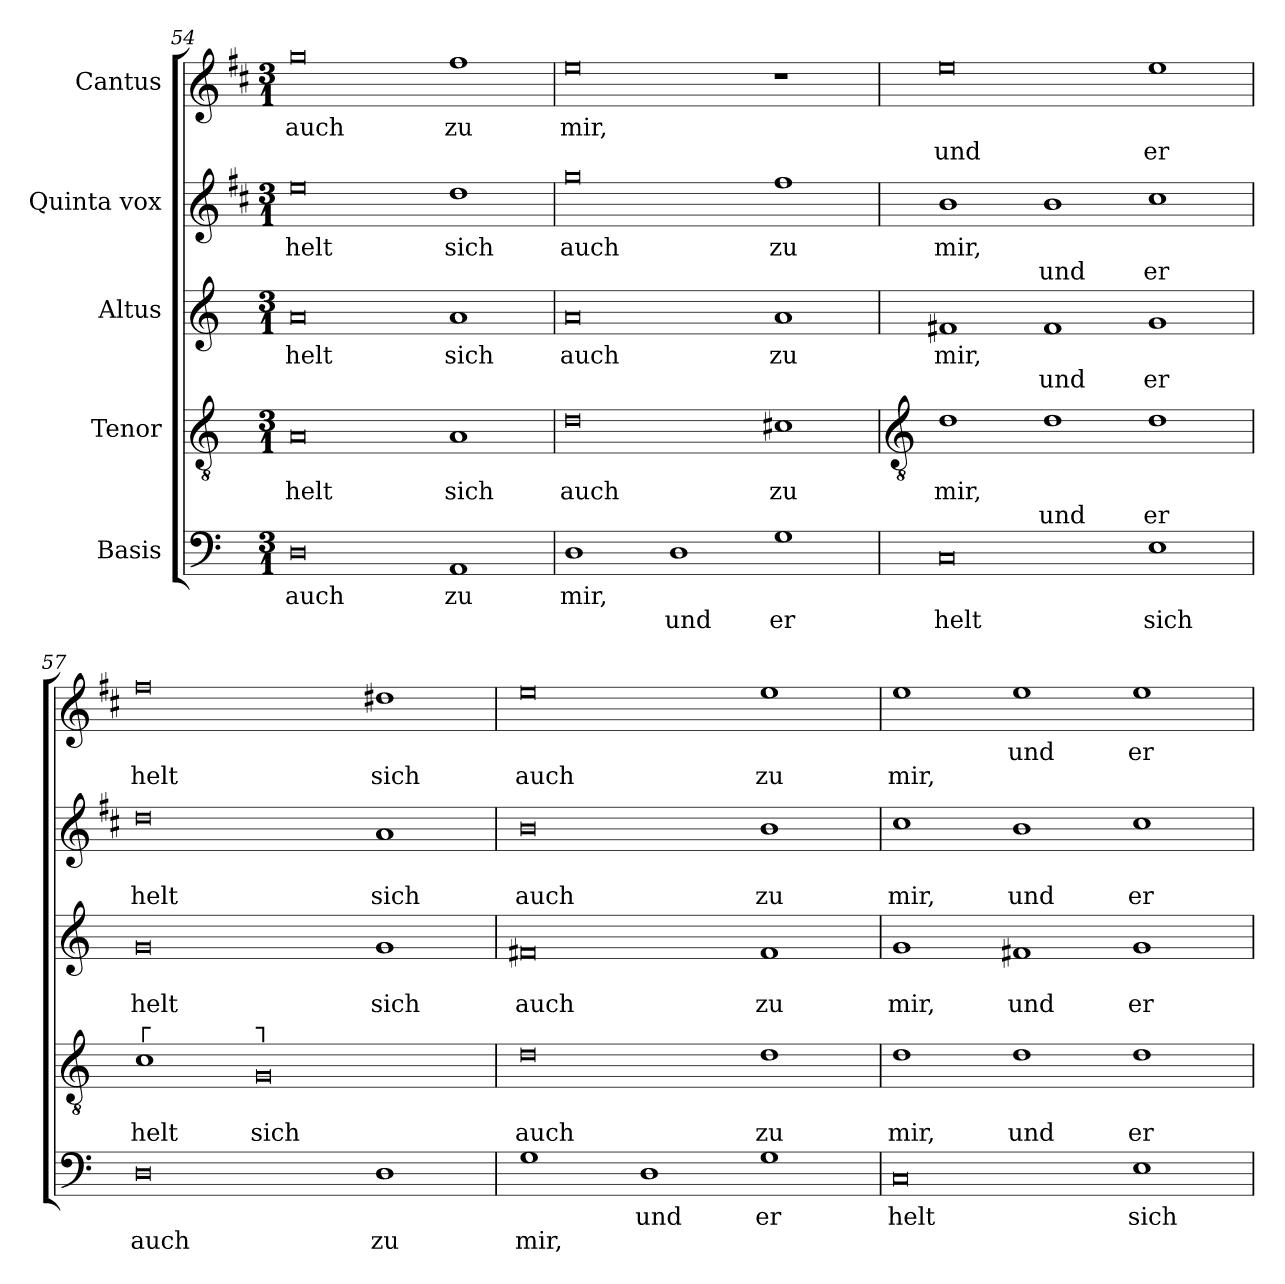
**kern	**text	**text	**kern	**text	**text	**kern	**text	**text	**kern	**text	**text	**kern	**text	**text
*part5	*part5	*part5	*part4	*part4	*part4	*part3	*part3	*part3	*part2	*part2	*part2	*part1	*part1	*part1
*staff5	*staff5	*staff5	*staff4	*staff4	*staff4	*staff3	*staff3	*staff3	*staff2	*staff2	*staff2	*staff1	*staff1	*staff1
*I"Basis	*	*	*I"Tenor	*	*	*I"Altus	*	*	*I"Quinta vox	*	*	*I"Cantus	*	*
*clefF4	*	*	*clefGv2	*	*	*clefG2	*	*	*clefG2	*	*	*clefG2	*	*
*	*	*	*	*	*	*	*	*	*ITrd1c2	*	*	*ITrd1c2	*	*
*k[]	*	*	*k[]	*	*	*k[]	*	*	*k[]	*	*	*k[]	*	*
*C:	*	*	*C:	*	*	*C:	*	*	*C:	*	*	*C:	*	*
*M3/1	*	*	*M3/1	*	*	*M3/1	*	*	*M3/1	*	*	*M3/1	*	*
=54	=54	=54	=54	=54	=54	=54	=54	=54	=54	=54	=54	=54	=54	=54
!	!LO:LY:b	!	!	!LO:LY:b	!	!	!LO:LY:b	!	!	!LO:LY:b	!	!	!LO:LY:b	!
0D	auch	.	0A	helt	.	0a	helt	.	0dd	helt	.	0ff	auch	.
!	!LO:LY:b	!	!	!LO:LY:b	!	!	!LO:LY:b	!	!	!LO:LY:b	!	!	!LO:LY:b	!
1AA	zu	.	1A	sich	.	1a	sich	.	1cc	sich	.	1ee	zu	.
!!LO:LB:g=z
=55	=55	=55	=55	=55	=55	=55	=55	=55	=55	=55	=55	=55	=55	=55
!	!LO:LY:b	!	!	!LO:LY:b	!	!	!LO:LY:b	!	!	!LO:LY:b	!	!	!LO:LY:b	!
1D	mir,	.	0d	auch	.	0a	auch	.	0ff	auch	.	0dd	mir,	.
!	!	!LO:LY:b	!	!	!	!	!	!	!	!	!	!	!	!
1D	.	und	.	.	.	.	.	.	.	.	.	.	.	.
!	!	!LO:LY:b	!	!LO:LY:b	!	!	!LO:LY:b	!	!	!LO:LY:b	!	!	!	!
1G	.	er	1c#X	zu	.	1a	zu	.	1ee	zu	.	1r	.	.
!!LO:LB:g=z
=56	=56	=56	=56	=56	=56	=56	=56	=56	=56	=56	=56	=56	=56	=56
*	*	*	*clefGv2	*	*	*	*	*	*	*	*	*	*	*
!	!	!LO:LY:b	!	!LO:LY:b	!	!	!LO:LY:b	!	!	!LO:LY:b	!	!	!	!LO:LY:b
0C	.	helt	1d	mir,	.	1f#X	mir,	.	1a	mir,	.	0dd	.	und
!	!	!	!	!	!LO:LY:b	!	!	!LO:LY:b	!	!	!LO:LY:b	!	!	!
.	.	.	1d	.	und	1f#	.	und	1a	.	und	.	.	.
!	!	!LO:LY:b	!	!	!LO:LY:b	!	!	!LO:LY:b	!	!	!LO:LY:b	!	!	!LO:LY:b
1E	.	sich	1d	.	er	1g	.	er	1b	.	er	1dd	.	er
=57	=57	=57	=57	=57	=57	=57	=57	=57	=57	=57	=57	=57	=57	=57
!	!	!	!LO:TX:a:t=┌	!	!	!	!	!	!	!	!	!	!	!
!	!	!LO:LY:b	!	!	!LO:LY:b	!	!	!LO:LY:b	!	!	!LO:LY:b	!	!	!LO:LY:b
0D	.	auch	1c	.	helt	0g	.	helt	0cc	.	helt	0ee	.	helt
!	!	!	!LO:TX:a:t=┐	!	!	!	!	!	!	!	!	!	!	!
!	!	!	!	!	!LO:LY:b	!	!	!	!	!	!	!	!	!
.	.	.	0G	.	sich	.	.	.	.	.	.	.	.	.
!	!	!LO:LY:b	!	!	!	!	!	!LO:LY:b	!	!	!LO:LY:b	!	!	!LO:LY:b
1D	.	zu	.	.	.	1g	.	sich	1g	.	sich	1cc#X	.	sich
=58	=58	=58	=58	=58	=58	=58	=58	=58	=58	=58	=58	=58	=58	=58
!	!	!LO:LY:b	!	!	!LO:LY:b	!	!	!LO:LY:b	!	!	!LO:LY:b	!	!	!LO:LY:b
1G	.	mir,	0d	.	auch	0f#X	.	auch	0a	.	auch	0dd	.	auch
!	!LO:LY:b	!	!	!	!	!	!	!	!	!	!	!	!	!
1D	und	.	.	.	.	.	.	.	.	.	.	.	.	.
!	!LO:LY:b	!	!	!	!LO:LY:b	!	!	!LO:LY:b	!	!	!LO:LY:b	!	!	!LO:LY:b
1G	er	.	1d	.	zu	1f#	.	zu	1a	.	zu	1dd	.	zu
=59	=59	=59	=59	=59	=59	=59	=59	=59	=59	=59	=59	=59	=59	=59
!	!LO:LY:b	!	!	!	!LO:LY:b	!	!	!LO:LY:b	!	!	!LO:LY:b	!	!	!LO:LY:b
0C	helt	.	1d	.	mir,	1g	.	mir,	1b	.	mir,	1dd	.	mir,
!	!	!	!	!	!LO:LY:b	!	!	!LO:LY:b	!	!	!LO:LY:b	!	!LO:LY:b	!
.	.	.	1d	.	und	1f#	.	und	1a	.	und	1dd	und	.
!	!LO:LY:b	!	!	!	!LO:LY:b	!	!	!LO:LY:b	!	!	!LO:LY:b	!	!LO:LY:b	!
1E	sich	.	1d	.	er	1g	.	er	1b	.	er	1dd	er	.
=	=	=	=	=	=	=	=	=	=	=	=	=	=	=
*-	*-	*-	*-	*-	*-	*-	*-	*-	*-	*-	*-	*-	*-	*-
